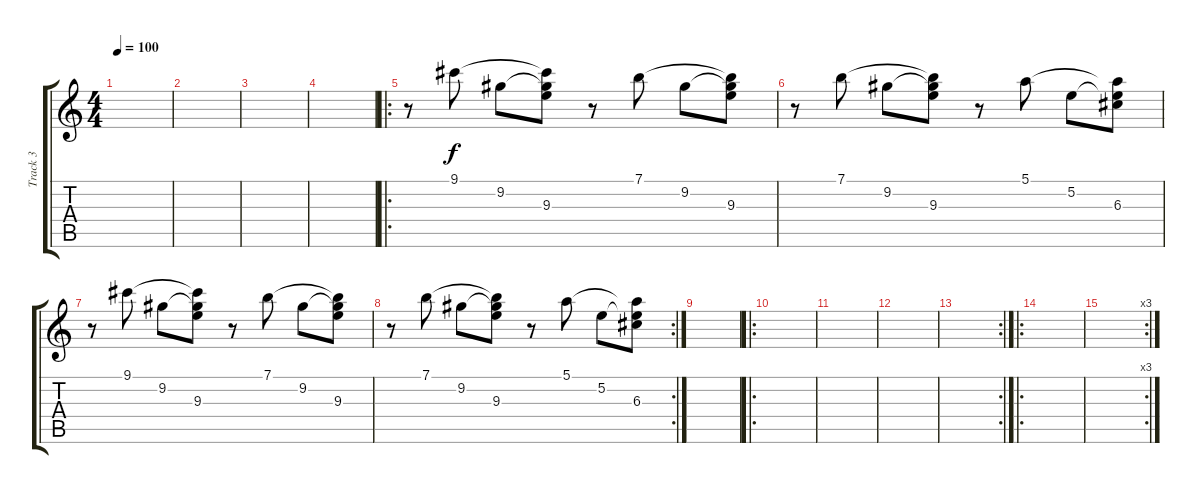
\track ("Track 3" "Track 3") {instrument distortionguitar}
\staff {score tabs}
\tuning (E4 B3 G3 D3 A2 E2) {hide}
\ts (4 4)
\tempo 100
\clef g2
\ks c
|
|
|
|
\ro
r.8 9.1.8 9.2.8 (9.1{t} 9.2{t} 9.3).8 r.8 7.1.8 9.2.8 (7.1{t} 9.2{t} 9.3).8 |
r.8 7.1.8 9.2.8 (7.1{t} 9.2{t} 9.3).8 r.8 5.1.8 5.2.8 (5.1{t} 5.2{t} 6.3).8 |
r.8 9.1.8 9.2.8 (9.1{t} 9.2{t} 9.3).8 r.8 7.1.8 9.2.8 (7.1{t} 9.2{t} 9.3).8 |
\rc 2
r.8 7.1.8 9.2.8 (7.1{t} 9.2{t} 9.3).8 r.8 5.1.8 5.2.8 (5.1{t} 5.2{t} 6.3).8 |
|
\ro
|
|
|
\rc 2
|
\ro
|
\rc 3
